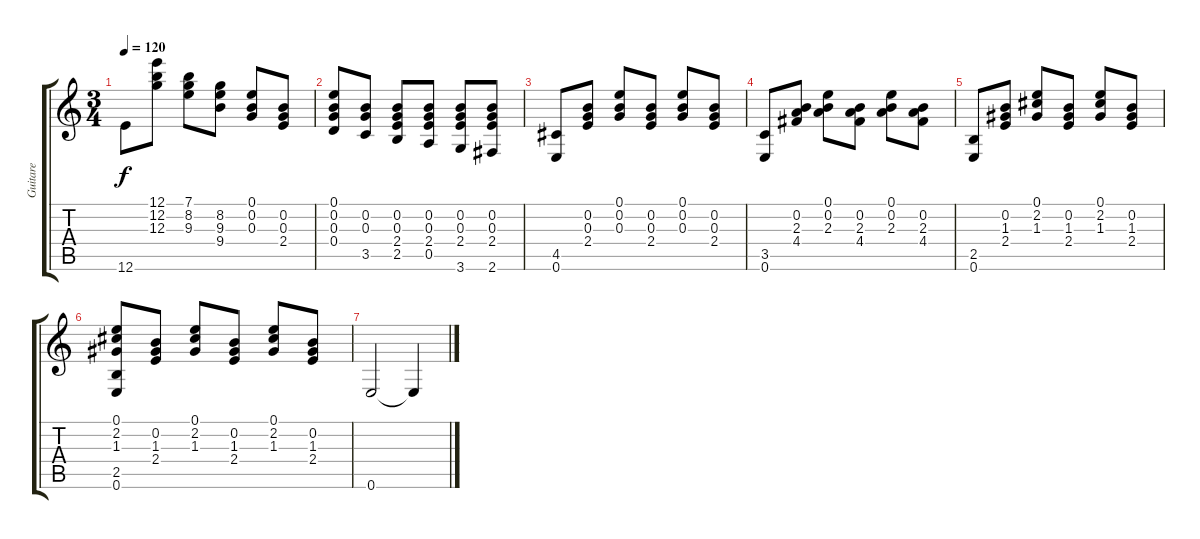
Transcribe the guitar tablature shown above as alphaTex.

\track ("Guitare" "Guitare") {instrument acousticguitarnylon}
\staff {score tabs}
\tuning (E4 B3 G3 D3 A2 E2) {hide}
\ts (3 4)
\tempo 120
\clef g2
\ks c
12.6.8{dy f} (12.1 12.2 12.3).8 (7.1 8.2 9.3).8 (8.2 9.3 9.4).8 (0.1 0.2 0.3).8 (0.2 0.3 2.4).8 |
(0.1 0.2 0.3 0.4).8 (0.2 0.3 3.5).8 (0.2 0.3 2.4 2.5).8 (0.2 0.3 2.4 0.5).8 (0.2 0.3 2.4 3.6).8 (0.2 0.3 2.4 2.6).8 |
(4.5 0.6).8 (0.2 0.3 2.4).8 (0.1 0.2 0.3).8 (0.2 0.3 2.4).8 (0.1 0.2 0.3).8 (0.2 0.3 2.4).8 |
(3.5 0.6).8 (0.2 2.3 4.4).8 (0.1 0.2 2.3).8 (0.2 2.3 4.4).8 (0.1 0.2 2.3).8 (0.2 2.3 4.4).8 |
(2.5 0.6).8 (0.2 1.3 2.4).8 (0.1 2.2 1.3).8 (0.2 1.3 2.4).8 (0.1 2.2 1.3).8 (0.2 1.3 2.4).8 |
(0.1 2.2 1.3 2.5 0.6).8 (0.2 1.3 2.4).8 (0.1 2.2 1.3).8 (0.2 1.3 2.4).8 (0.1 2.2 1.3).8 (0.2 1.3 2.4).8 |
0.6.2 0.6{t}.4
